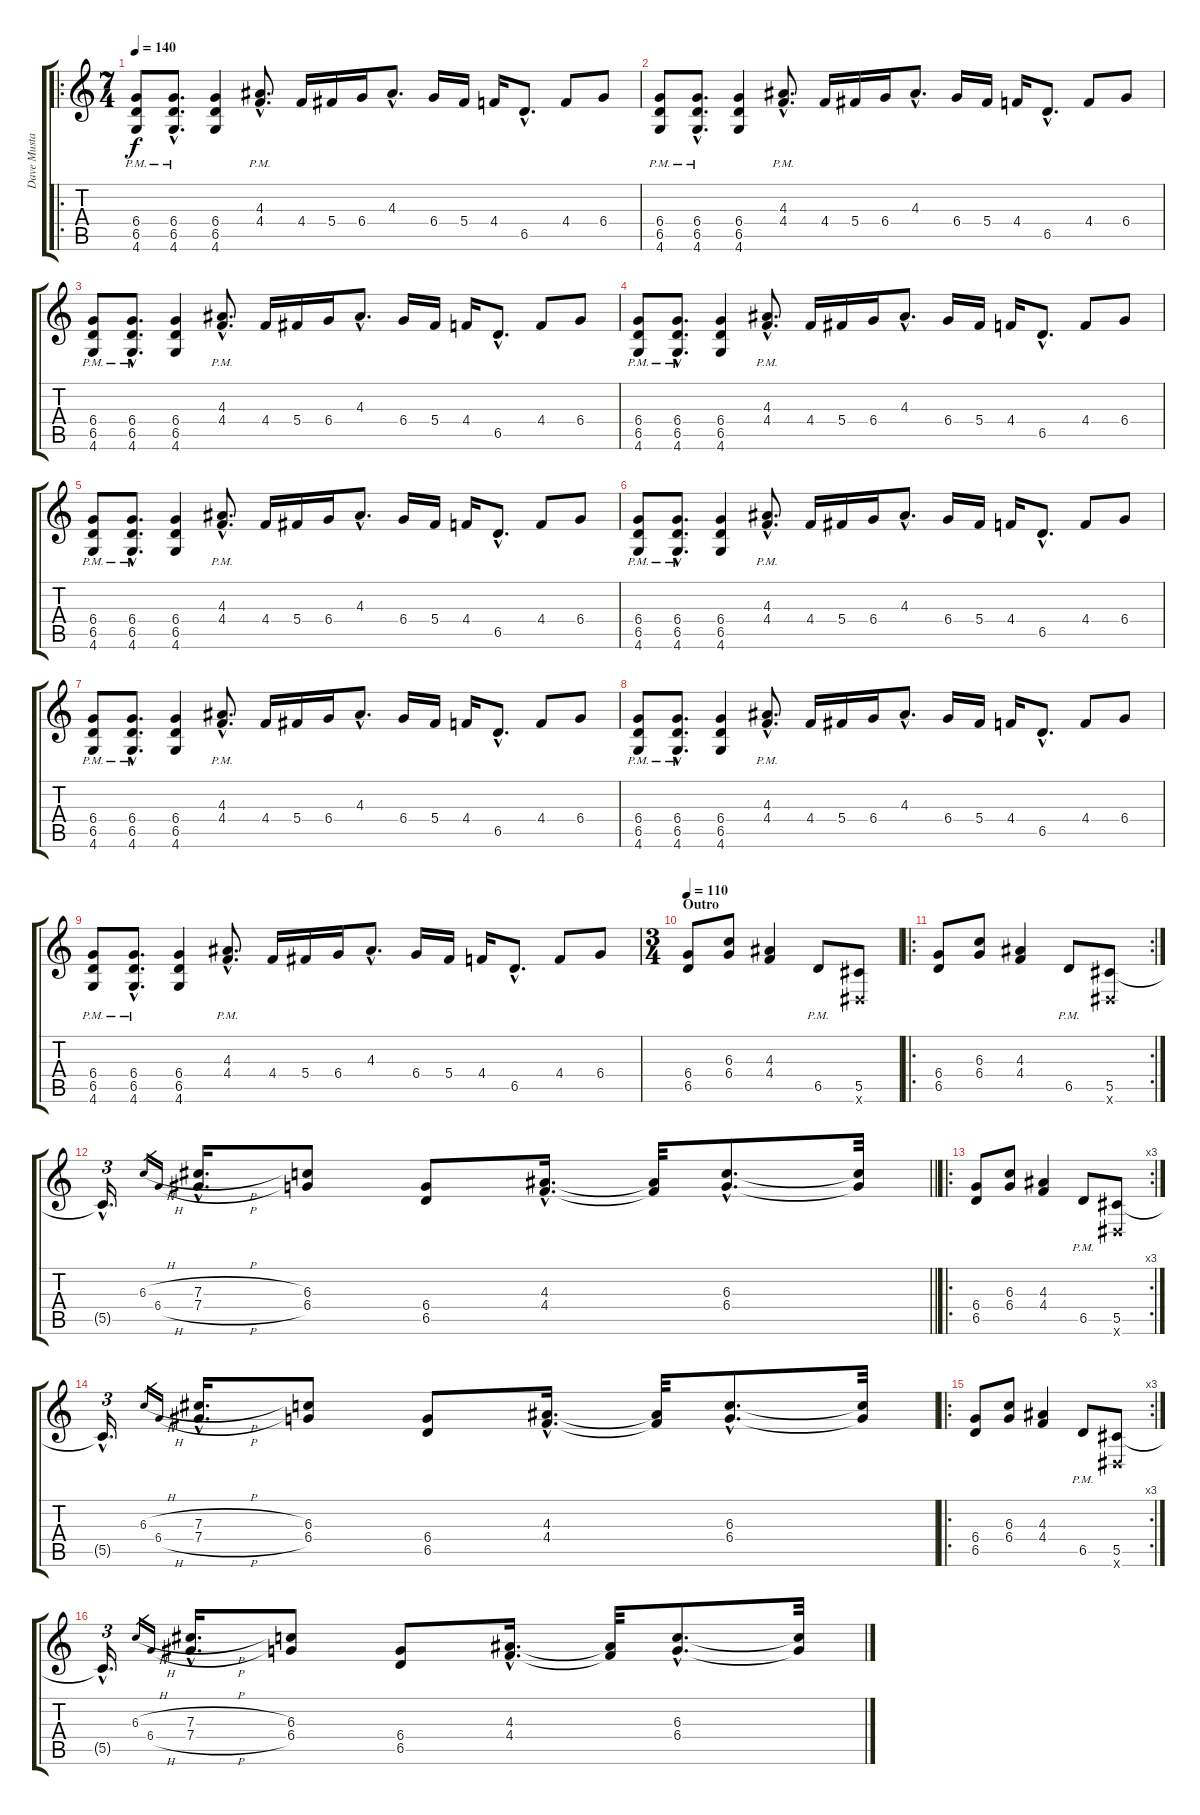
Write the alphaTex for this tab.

\track ("Dave Mustaine" "Dave Musta") {instrument distortionguitar}
\staff {score tabs}
\tuning (Eb4 Bb3 Gb3 Db3 Ab2 Eb2) {hide}
\ro
\ts (7 4)
\tempo 140
\clef g2
\ks c
(6.4{pm} 6.5{pm} 4.6).8{dy f} (6.4{hac pm} 6.5{hac pm} 4.6{hac}).8{d} (6.4 6.5 4.6).4 (4.3{hac pm} 4.4{hac pm}).8{d} 4.4.16 5.4.16 6.4.16 4.3{hac}.8{d} 6.4.16 5.4.16 4.4.16 6.5{hac}.8{d} 4.4.8 6.4.8 |
(6.4{pm} 6.5{pm} 4.6).8 (6.4{hac pm} 6.5{hac pm} 4.6{hac}).8{d} (6.4 6.5 4.6).4 (4.3{hac pm} 4.4{hac pm}).8{d} 4.4.16 5.4.16 6.4.16 4.3{hac}.8{d} 6.4.16 5.4.16 4.4.16 6.5{hac}.8{d} 4.4.8 6.4.8 |
(6.4{pm} 6.5{pm} 4.6).8 (6.4{hac pm} 6.5{hac pm} 4.6{hac}).8{d} (6.4 6.5 4.6).4 (4.3{hac pm} 4.4{hac pm}).8{d} 4.4.16 5.4.16 6.4.16 4.3{hac}.8{d} 6.4.16 5.4.16 4.4.16 6.5{hac}.8{d} 4.4.8 6.4.8 |
(6.4{pm} 6.5{pm} 4.6).8 (6.4{hac pm} 6.5{hac pm} 4.6{hac}).8{d} (6.4 6.5 4.6).4 (4.3{hac pm} 4.4{hac pm}).8{d} 4.4.16 5.4.16 6.4.16 4.3{hac}.8{d} 6.4.16 5.4.16 4.4.16 6.5{hac}.8{d} 4.4.8 6.4.8 |
(6.4{pm} 6.5{pm} 4.6).8 (6.4{hac pm} 6.5{hac pm} 4.6{hac}).8{d} (6.4 6.5 4.6).4 (4.3{hac pm} 4.4{hac pm}).8{d} 4.4.16 5.4.16 6.4.16 4.3{hac}.8{d} 6.4.16 5.4.16 4.4.16 6.5{hac}.8{d} 4.4.8 6.4.8 |
(6.4{pm} 6.5{pm} 4.6).8 (6.4{hac pm} 6.5{hac pm} 4.6{hac}).8{d} (6.4 6.5 4.6).4 (4.3{hac pm} 4.4{hac pm}).8{d} 4.4.16 5.4.16 6.4.16 4.3{hac}.8{d} 6.4.16 5.4.16 4.4.16 6.5{hac}.8{d} 4.4.8 6.4.8 |
(6.4{pm} 6.5{pm} 4.6).8 (6.4{hac pm} 6.5{hac pm} 4.6{hac}).8{d} (6.4 6.5 4.6).4 (4.3{hac pm} 4.4{hac pm}).8{d} 4.4.16 5.4.16 6.4.16 4.3{hac}.8{d} 6.4.16 5.4.16 4.4.16 6.5{hac}.8{d} 4.4.8 6.4.8 |
(6.4{pm} 6.5{pm} 4.6).8 (6.4{hac pm} 6.5{hac pm} 4.6{hac}).8{d} (6.4 6.5 4.6).4 (4.3{hac pm} 4.4{hac pm}).8{d} 4.4.16 5.4.16 6.4.16 4.3{hac}.8{d} 6.4.16 5.4.16 4.4.16 6.5{hac}.8{d} 4.4.8 6.4.8 |
(6.4{pm} 6.5{pm} 4.6).8 (6.4{hac pm} 6.5{hac pm} 4.6{hac}).8{d} (6.4 6.5 4.6).4 (4.3{hac pm} 4.4{hac pm}).8{d} 4.4.16 5.4.16 6.4.16 4.3{hac}.8{d} 6.4.16 5.4.16 4.4.16 6.5{hac}.8{d} 4.4.8 6.4.8 |
\ts (3 4)
\section ("" "Outro")
\tempo 110
(6.4 6.5).8{volume 11} (6.3 6.4).8 (4.3 4.4).4 6.5{pm}.8 (5.5 0.6{x}).8 |
\ro
\rc 2
(6.4 6.5).8 (6.3 6.4).8 (4.3 4.4).4 6.5{pm}.8 (5.5 0.6{x}).8 |
\barLineRight lightlight
5.5{hac t}.16{d tu (3 2)} 6.3{h}.16{gr} 6.4{h}.16{gr} (7.3{h hac} 7.4{h hac}).16{d} (6.3 6.4).8 (6.4 6.5).8 (4.3{hac} 4.4{hac}).16{d} (4.3{t} 4.4{t}).32 (6.3{hac} 6.4{hac}).8{d} (6.3{t} 6.4{t}).32 |
\ro
\rc 3
(6.4 6.5).8 (6.3 6.4).8 (4.3 4.4).4 6.5{pm}.8 (5.5 0.6{x}).8 |
5.5{hac t}.16{d tu (3 2)} 6.3{h}.16{gr} 6.4{h}.16{gr} (7.3{h hac} 7.4{h hac}).16{d} (6.3 6.4).8 (6.4 6.5).8 (4.3{hac} 4.4{hac}).16{d} (4.3{t} 4.4{t}).32 (6.3{hac} 6.4{hac}).8{d} (6.3{t} 6.4{t}).32 |
\ro
\rc 3
(6.4 6.5).8 (6.3 6.4).8 (4.3 4.4).4 6.5{pm}.8 (5.5 0.6{x}).8 |
5.5{hac t}.16{d tu (3 2)} 6.3{h}.16{gr} 6.4{h}.16{gr} (7.3{h hac} 7.4{h hac}).16{d} (6.3 6.4).8 (6.4 6.5).8 (4.3{hac} 4.4{hac}).16{d} (4.3{t} 4.4{t}).32 (6.3{hac} 6.4{hac}).8{d} (6.3{t} 6.4{t}).32
